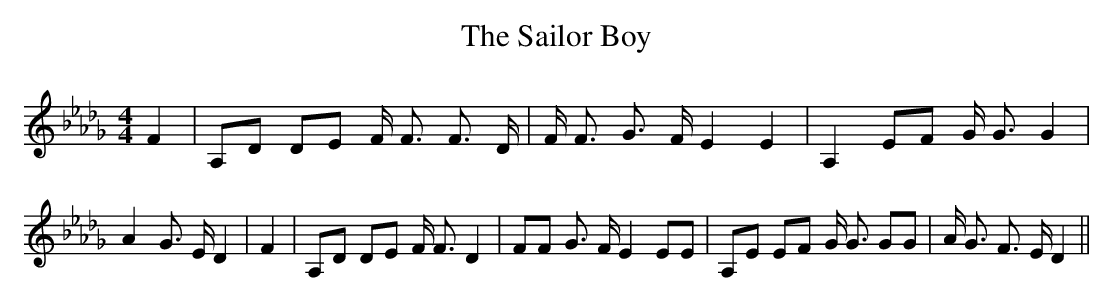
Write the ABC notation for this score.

X:1
T:The Sailor Boy
M:4/4
L:1/8
K:Db
 F2| A,D DE F/2 F3/2 F3/2 D/2| F/2 F3/2 G3/2 F/2 E2 E2| A,2 EF G/2 G3/2 G2|\
 A2 G3/2 E/2 D2| F2| A,D DE F/2 F3/2 D2| FF G3/2 F/2 E2 EE| A,E EF G/2 G3/2 GG|\
 A/2 G3/2 F3/2 E/2 D2||
